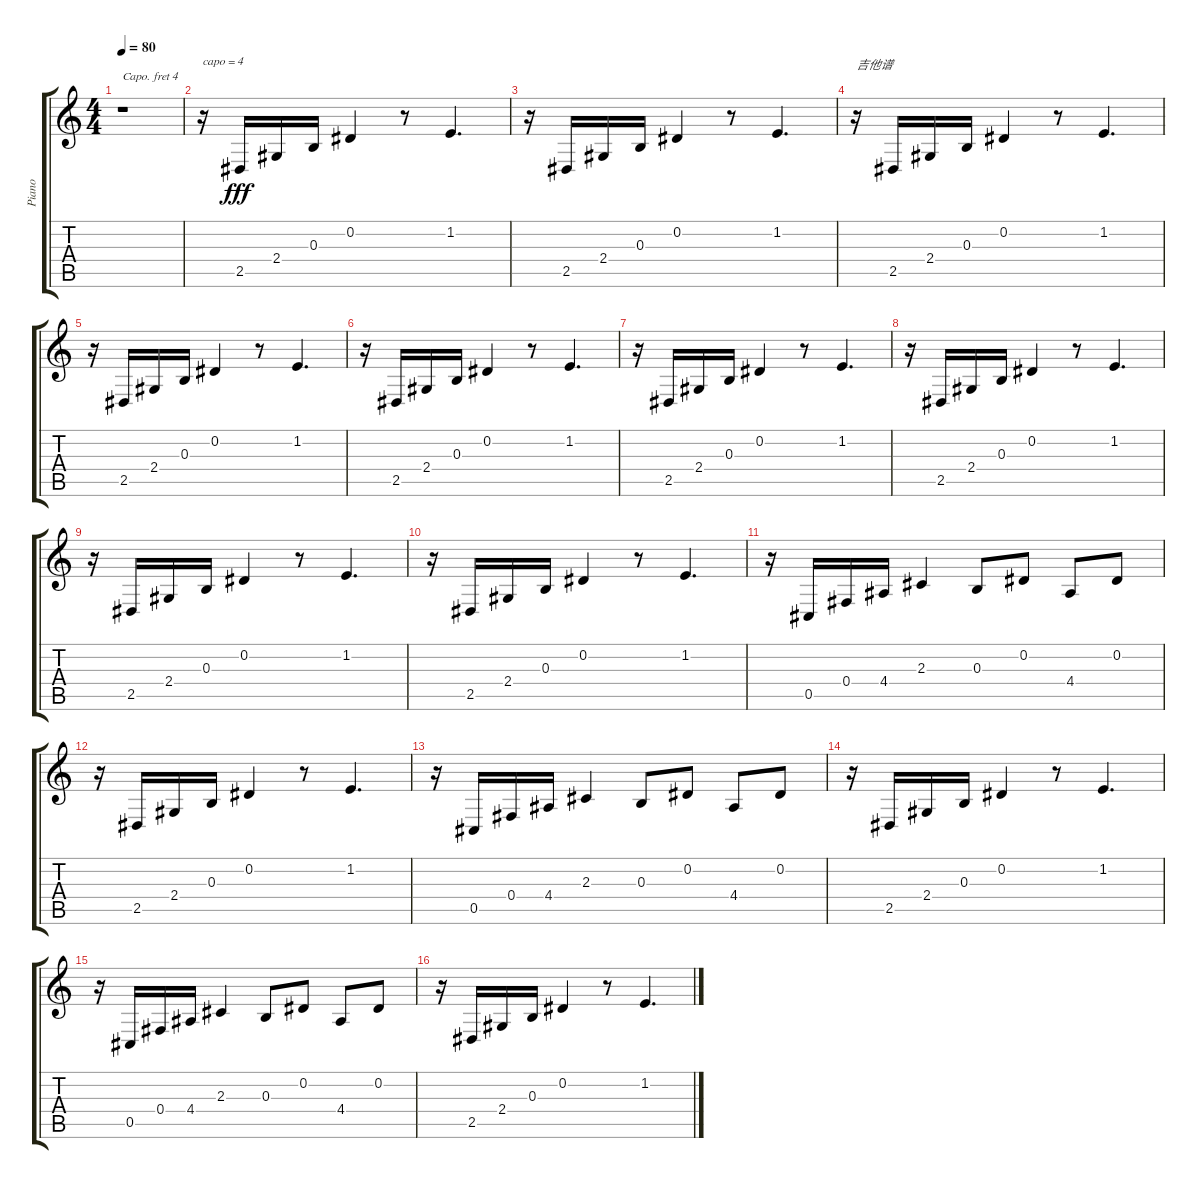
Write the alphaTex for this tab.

\track ("Piano" "Piano") {instrument brightacousticpiano}
\staff {score tabs}
\capo 4
\tuning (E4 B3 G3 D3 A2 E2) {hide}
\ts (4 4)
\tempo 80
\clef g2
\ks c
r.1{dy fff instrument brightacousticpiano} |
r.16{txt "capo = 4"} 2.5.16 2.4.16 0.3.16 0.2.4 r.8 1.2.4{d} |
r.16 2.5.16 2.4.16 0.3.16 0.2.4 r.8 1.2.4{d} |
r.16{txt "吉他谱"} 2.5.16 2.4.16 0.3.16 0.2.4 r.8 1.2.4{d} |
r.16 2.5.16 2.4.16 0.3.16 0.2.4 r.8 1.2.4{d} |
r.16 2.5.16 2.4.16 0.3.16 0.2.4 r.8 1.2.4{d} |
r.16 2.5.16 2.4.16 0.3.16 0.2.4 r.8 1.2.4{d} |
r.16 2.5.16 2.4.16 0.3.16 0.2.4 r.8 1.2.4{d} |
r.16 2.5.16 2.4.16 0.3.16 0.2.4 r.8 1.2.4{d} |
r.16 2.5.16 2.4.16 0.3.16 0.2.4 r.8 1.2.4{d} |
r.16 0.5.16 0.4.16 4.4.16 2.3.4 0.3.8 0.2.8 4.4.8 0.2.8 |
r.16 2.5.16 2.4.16 0.3.16 0.2.4 r.8 1.2.4{d} |
r.16 0.5.16 0.4.16 4.4.16 2.3.4 0.3.8 0.2.8 4.4.8 0.2.8 |
r.16 2.5.16 2.4.16 0.3.16 0.2.4 r.8 1.2.4{d} |
r.16 0.5.16 0.4.16 4.4.16 2.3.4 0.3.8 0.2.8 4.4.8 0.2.8 |
r.16 2.5.16 2.4.16 0.3.16 0.2.4 r.8 1.2.4{d}
